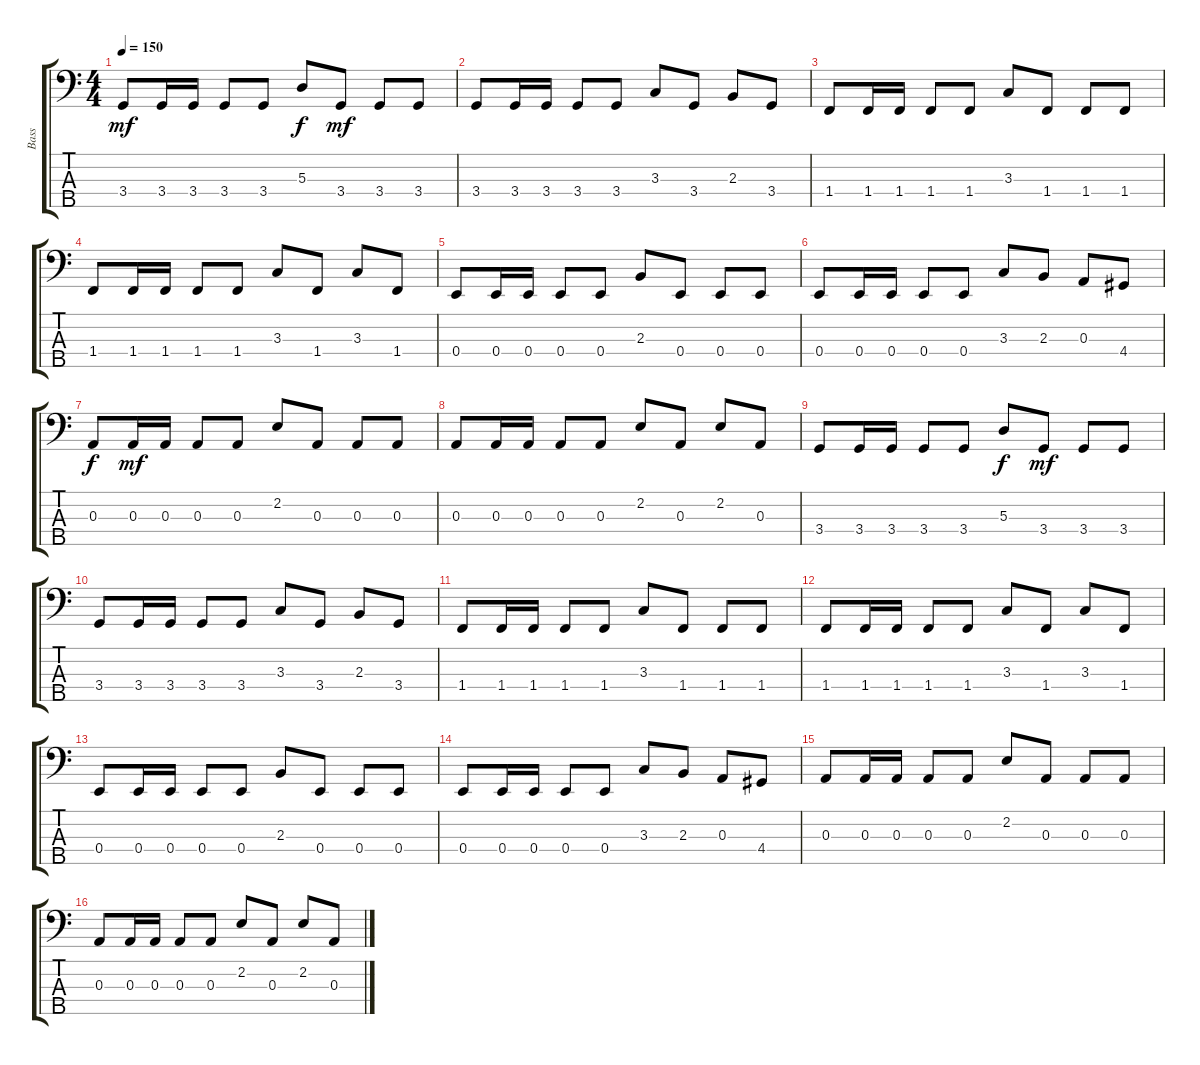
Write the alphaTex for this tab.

\track ("Bass" "Bass") {instrument electricbassfinger}
\staff {score tabs}
\tuning (G2 D2 A1 E1 B0) {hide}
\ts (4 4)
\tempo 150
\clef f4
\ks c
3.4.8{dy mf} 3.4.16 3.4.16 3.4.8 3.4.8 5.3.8{dy f} 3.4.8{dy mf} 3.4.8 3.4.8 |
3.4.8 3.4.16 3.4.16 3.4.8 3.4.8 3.3.8 3.4.8 2.3.8 3.4.8 |
1.4.8 1.4.16 1.4.16 1.4.8 1.4.8 3.3.8 1.4.8 1.4.8 1.4.8 |
1.4.8 1.4.16 1.4.16 1.4.8 1.4.8 3.3.8 1.4.8 3.3.8 1.4.8 |
0.4.8 0.4.16 0.4.16 0.4.8 0.4.8 2.3.8 0.4.8 0.4.8 0.4.8 |
0.4.8 0.4.16 0.4.16 0.4.8 0.4.8 3.3.8 2.3.8 0.3.8 4.4.8 |
0.3.8{dy f} 0.3.16{dy mf} 0.3.16 0.3.8 0.3.8 2.2.8 0.3.8 0.3.8 0.3.8 |
0.3.8 0.3.16 0.3.16 0.3.8 0.3.8 2.2.8 0.3.8 2.2.8 0.3.8 |
3.4.8 3.4.16 3.4.16 3.4.8 3.4.8 5.3.8{dy f} 3.4.8{dy mf} 3.4.8 3.4.8 |
3.4.8 3.4.16 3.4.16 3.4.8 3.4.8 3.3.8 3.4.8 2.3.8 3.4.8 |
1.4.8 1.4.16 1.4.16 1.4.8 1.4.8 3.3.8 1.4.8 1.4.8 1.4.8 |
1.4.8 1.4.16 1.4.16 1.4.8 1.4.8 3.3.8 1.4.8 3.3.8 1.4.8 |
0.4.8 0.4.16 0.4.16 0.4.8 0.4.8 2.3.8 0.4.8 0.4.8 0.4.8 |
0.4.8 0.4.16 0.4.16 0.4.8 0.4.8 3.3.8 2.3.8 0.3.8 4.4.8 |
0.3.8 0.3.16 0.3.16 0.3.8 0.3.8 2.2.8 0.3.8 0.3.8 0.3.8 |
0.3.8 0.3.16 0.3.16 0.3.8 0.3.8 2.2.8 0.3.8 2.2.8 0.3.8
